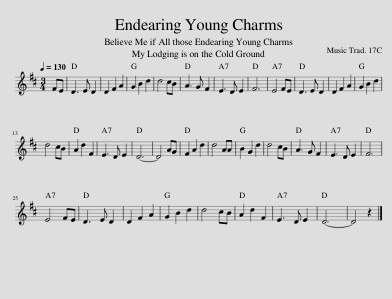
X:1
L:1/8
Q:1/4=130
M:3/4
I:linebreak $
K:D
V:1 treble
V:1
 FE | D3 E D2 | D2 F2 A2 | G2 B2 d2 | d4 cB | %5
 A3 G F2 | E3 D E2 | F6 | E4 FE | D3 E D2 | %10
 D2 F2 A2 | G2 B2 d2 |$ d4 cB | A2 d2 F2 | E3 D E2 | %15
 D6- | D4 AG | F2 A2 d2 | d4 AA | B2 G2 d2 | %20
 d4 cB | A3 G F2 | E3 D E2 | F6 |$ E4 FE | %25
 D3 E D2 | D2 F2 A2 | G2 B2 d2 | d4 cB | A2 d2 F2 | %30
 E3 D E2 | D6- | D4 z2 |] %33
